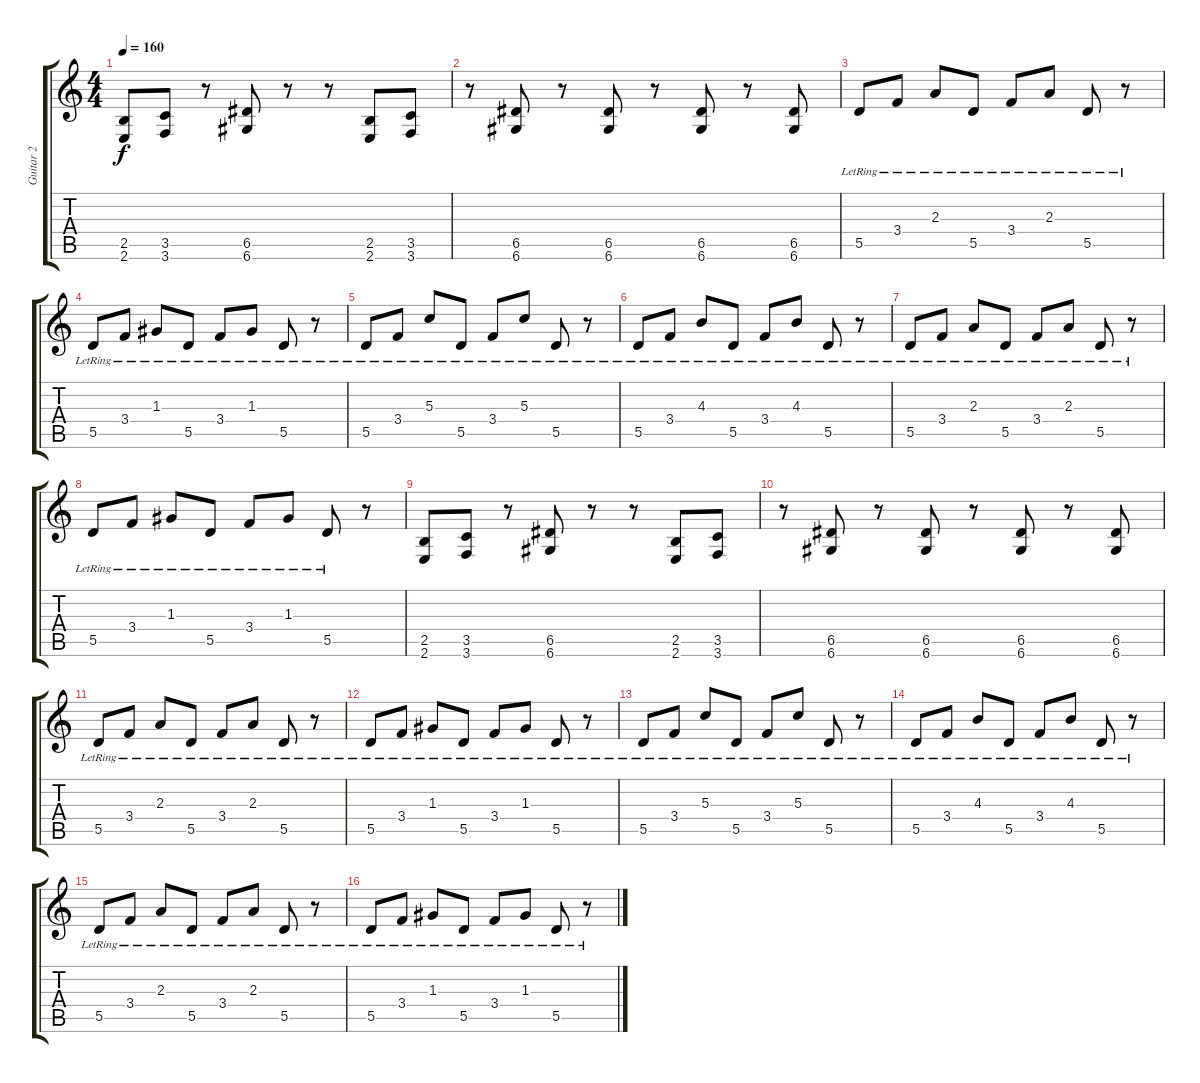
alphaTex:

\track ("Guitar 2" "Guitar 2") {instrument acousticguitarnylon}
\staff {score tabs}
\tuning (E4 B3 G3 D3 A2 D2) {hide}
\ts (4 4)
\tempo 160
\clef g2
\ks c
(2.5 2.6).8{dy f} (3.5 3.6).8 r.8 (6.5 6.6).8 r.8 r.8 (2.5 2.6).8 (3.5 3.6).8 |
r.8 (6.5 6.6).8 r.8 (6.5 6.6).8 r.8 (6.5 6.6).8 r.8 (6.5 6.6).8 |
5.5{lr}.8 3.4{lr}.8 2.3{lr}.8 5.5{lr}.8 3.4{lr}.8 2.3{lr}.8 5.5{lr}.8 r.8 |
5.5{lr}.8 3.4{lr}.8 1.3{lr}.8 5.5{lr}.8 3.4{lr}.8 1.3{lr}.8 5.5{lr}.8 r.8 |
5.5{lr}.8 3.4{lr}.8 5.3{lr}.8 5.5{lr}.8 3.4{lr}.8 5.3{lr}.8 5.5{lr}.8 r.8 |
5.5{lr}.8 3.4{lr}.8 4.3{lr}.8 5.5{lr}.8 3.4{lr}.8 4.3{lr}.8 5.5{lr}.8 r.8 |
5.5{lr}.8 3.4{lr}.8 2.3{lr}.8 5.5{lr}.8 3.4{lr}.8 2.3{lr}.8 5.5{lr}.8 r.8 |
5.5{lr}.8 3.4{lr}.8 1.3{lr}.8 5.5{lr}.8 3.4{lr}.8 1.3{lr}.8 5.5{lr}.8 r.8 |
(2.5 2.6).8 (3.5 3.6).8 r.8 (6.5 6.6).8 r.8 r.8 (2.5 2.6).8 (3.5 3.6).8 |
r.8 (6.5 6.6).8 r.8 (6.5 6.6).8 r.8 (6.5 6.6).8 r.8 (6.5 6.6).8 |
5.5{lr}.8 3.4{lr}.8 2.3{lr}.8 5.5{lr}.8 3.4{lr}.8 2.3{lr}.8 5.5{lr}.8 r.8 |
5.5{lr}.8 3.4{lr}.8 1.3{lr}.8 5.5{lr}.8 3.4{lr}.8 1.3{lr}.8 5.5{lr}.8 r.8 |
5.5{lr}.8 3.4{lr}.8 5.3{lr}.8 5.5{lr}.8 3.4{lr}.8 5.3{lr}.8 5.5{lr}.8 r.8 |
5.5{lr}.8 3.4{lr}.8 4.3{lr}.8 5.5{lr}.8 3.4{lr}.8 4.3{lr}.8 5.5{lr}.8 r.8 |
5.5{lr}.8 3.4{lr}.8 2.3{lr}.8 5.5{lr}.8 3.4{lr}.8 2.3{lr}.8 5.5{lr}.8 r.8 |
5.5{lr}.8 3.4{lr}.8 1.3{lr}.8 5.5{lr}.8 3.4{lr}.8 1.3{lr}.8 5.5{lr}.8 r.8
